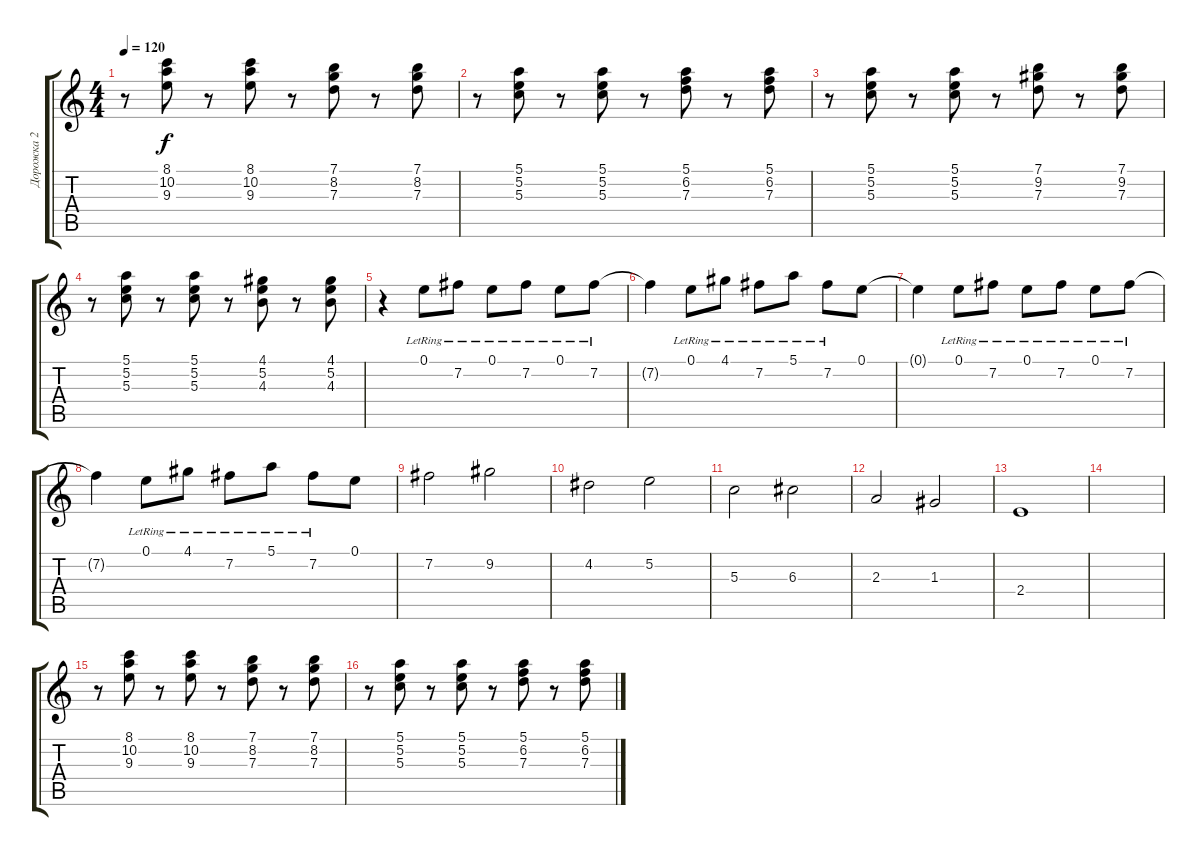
\track ("Дорожка 2" "Дорожка 2") {instrument distortionguitar}
\staff {score tabs}
\tuning (E4 B3 G3 D3 A2 D2) {hide}
\ts (4 4)
\tempo 120
\clef g2
\ks c
r.8{dy f} (8.1 10.2 9.3).8 r.8 (8.1 10.2 9.3).8 r.8 (7.1 8.2 7.3).8 r.8 (7.1 8.2 7.3).8 |
r.8 (5.1 5.2 5.3).8 r.8 (5.1 5.2 5.3).8 r.8 (5.1 6.2 7.3).8 r.8 (5.1 6.2 7.3).8 |
r.8 (5.1 5.2 5.3).8 r.8 (5.1 5.2 5.3).8 r.8 (7.1 9.2 7.3).8 r.8 (7.1 9.2 7.3).8 |
r.8 (5.1 5.2 5.3).8 r.8 (5.1 5.2 5.3).8 r.8 (4.1 5.2 4.3).8 r.8 (4.1 5.2 4.3).8 |
r.4{volume 11 instrument electricguitarjazz} 0.1{lr}.8 7.2{lr}.8 0.1{lr}.8 7.2{lr}.8 0.1{lr}.8 7.2{lr}.8 |
7.2{t}.4 0.1{lr}.8 4.1{lr}.8 7.2{lr}.8 5.1{lr}.8 7.2{lr}.8 0.1.8 |
0.1{t}.4 0.1{lr}.8 7.2{lr}.8 0.1{lr}.8 7.2{lr}.8 0.1{lr}.8 7.2{lr}.8 |
7.2{t}.4 0.1{lr}.8 4.1{lr}.8 7.2{lr}.8 5.1{lr}.8 7.2{lr}.8 0.1.8 |
7.2.2 9.2.2 |
4.2.2 5.2.2 |
5.3.2 6.3.2 |
2.3.2 1.3.2 |
2.4.1 |
|
r.8{instrument electricguitarjazz} (8.1 10.2 9.3).8 r.8 (8.1 10.2 9.3).8 r.8 (7.1 8.2 7.3).8 r.8 (7.1 8.2 7.3).8 |
r.8 (5.1 5.2 5.3).8 r.8 (5.1 5.2 5.3).8 r.8 (5.1 6.2 7.3).8 r.8 (5.1 6.2 7.3).8
